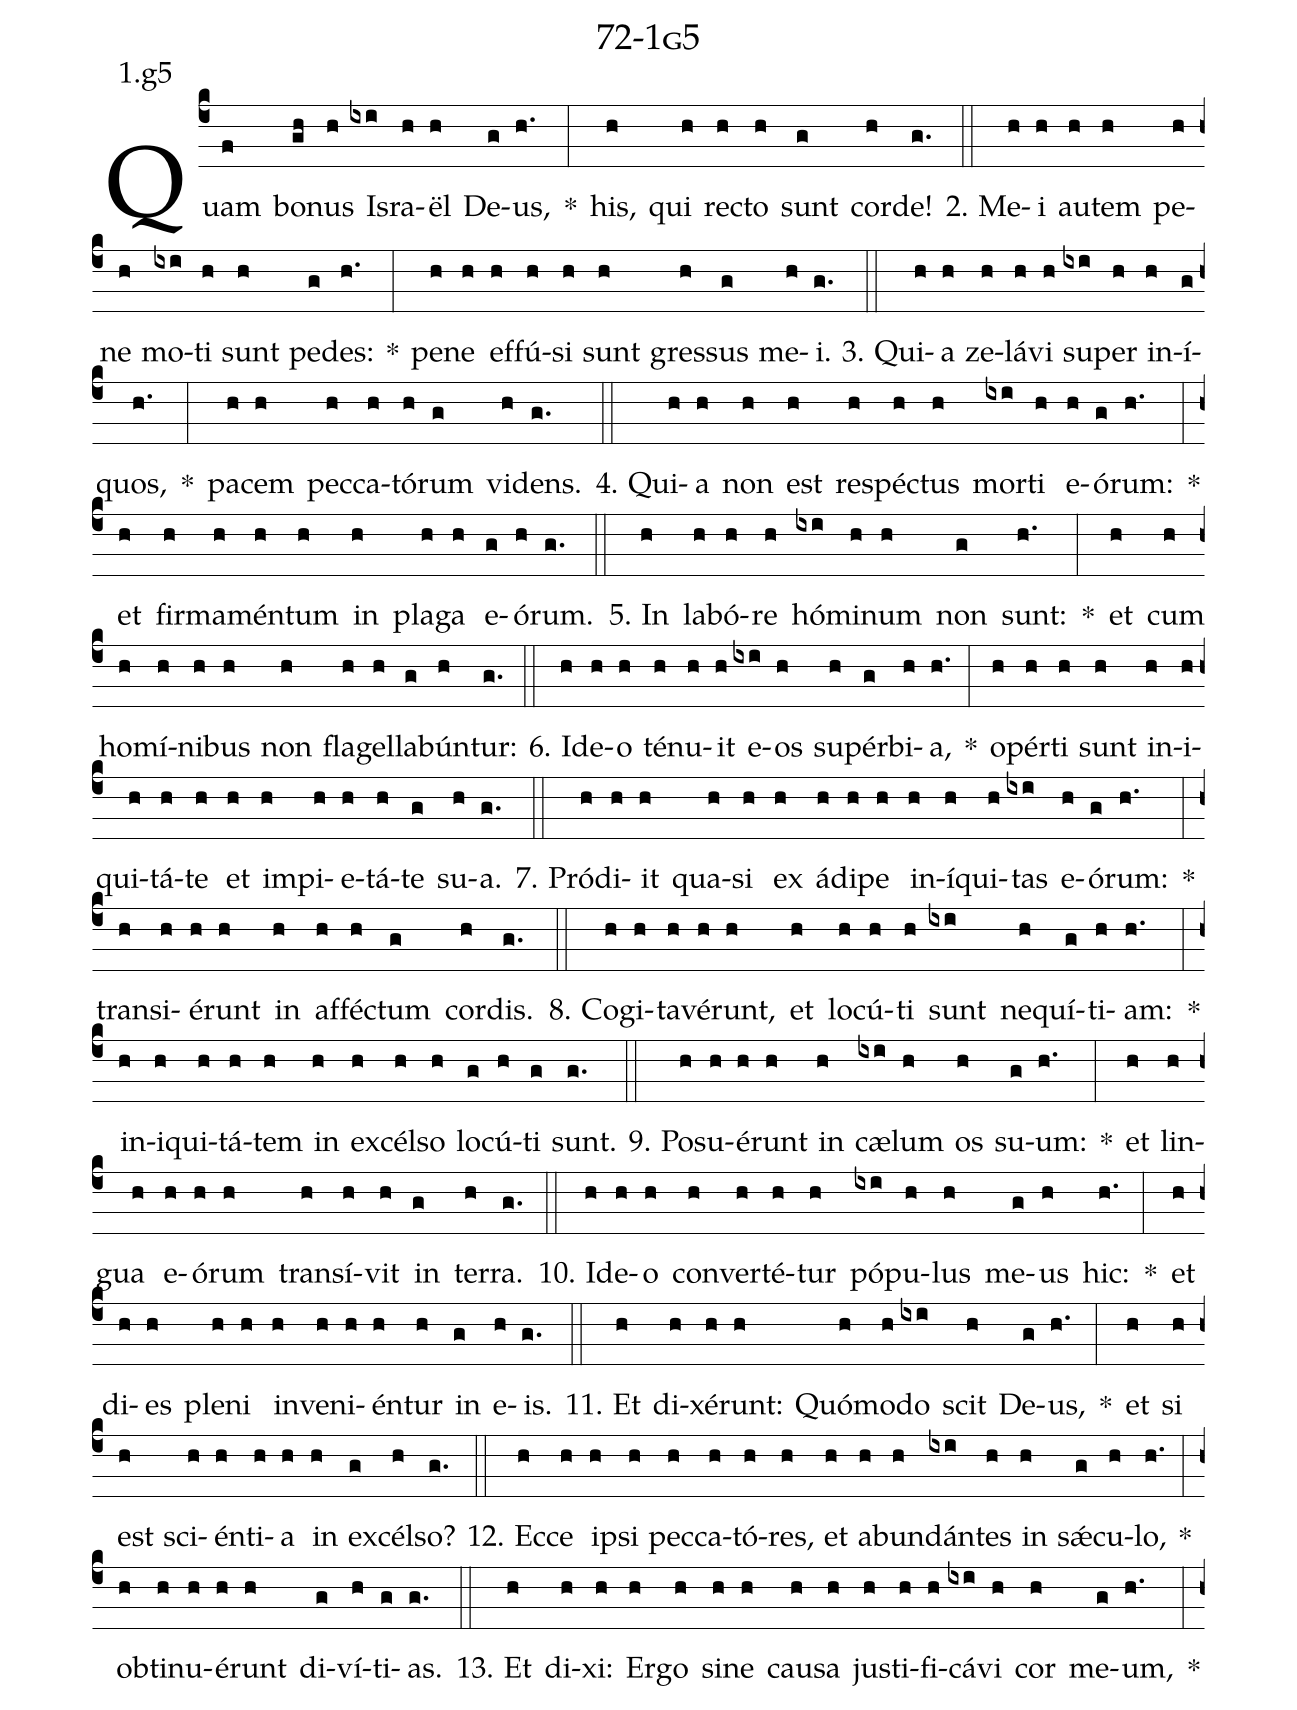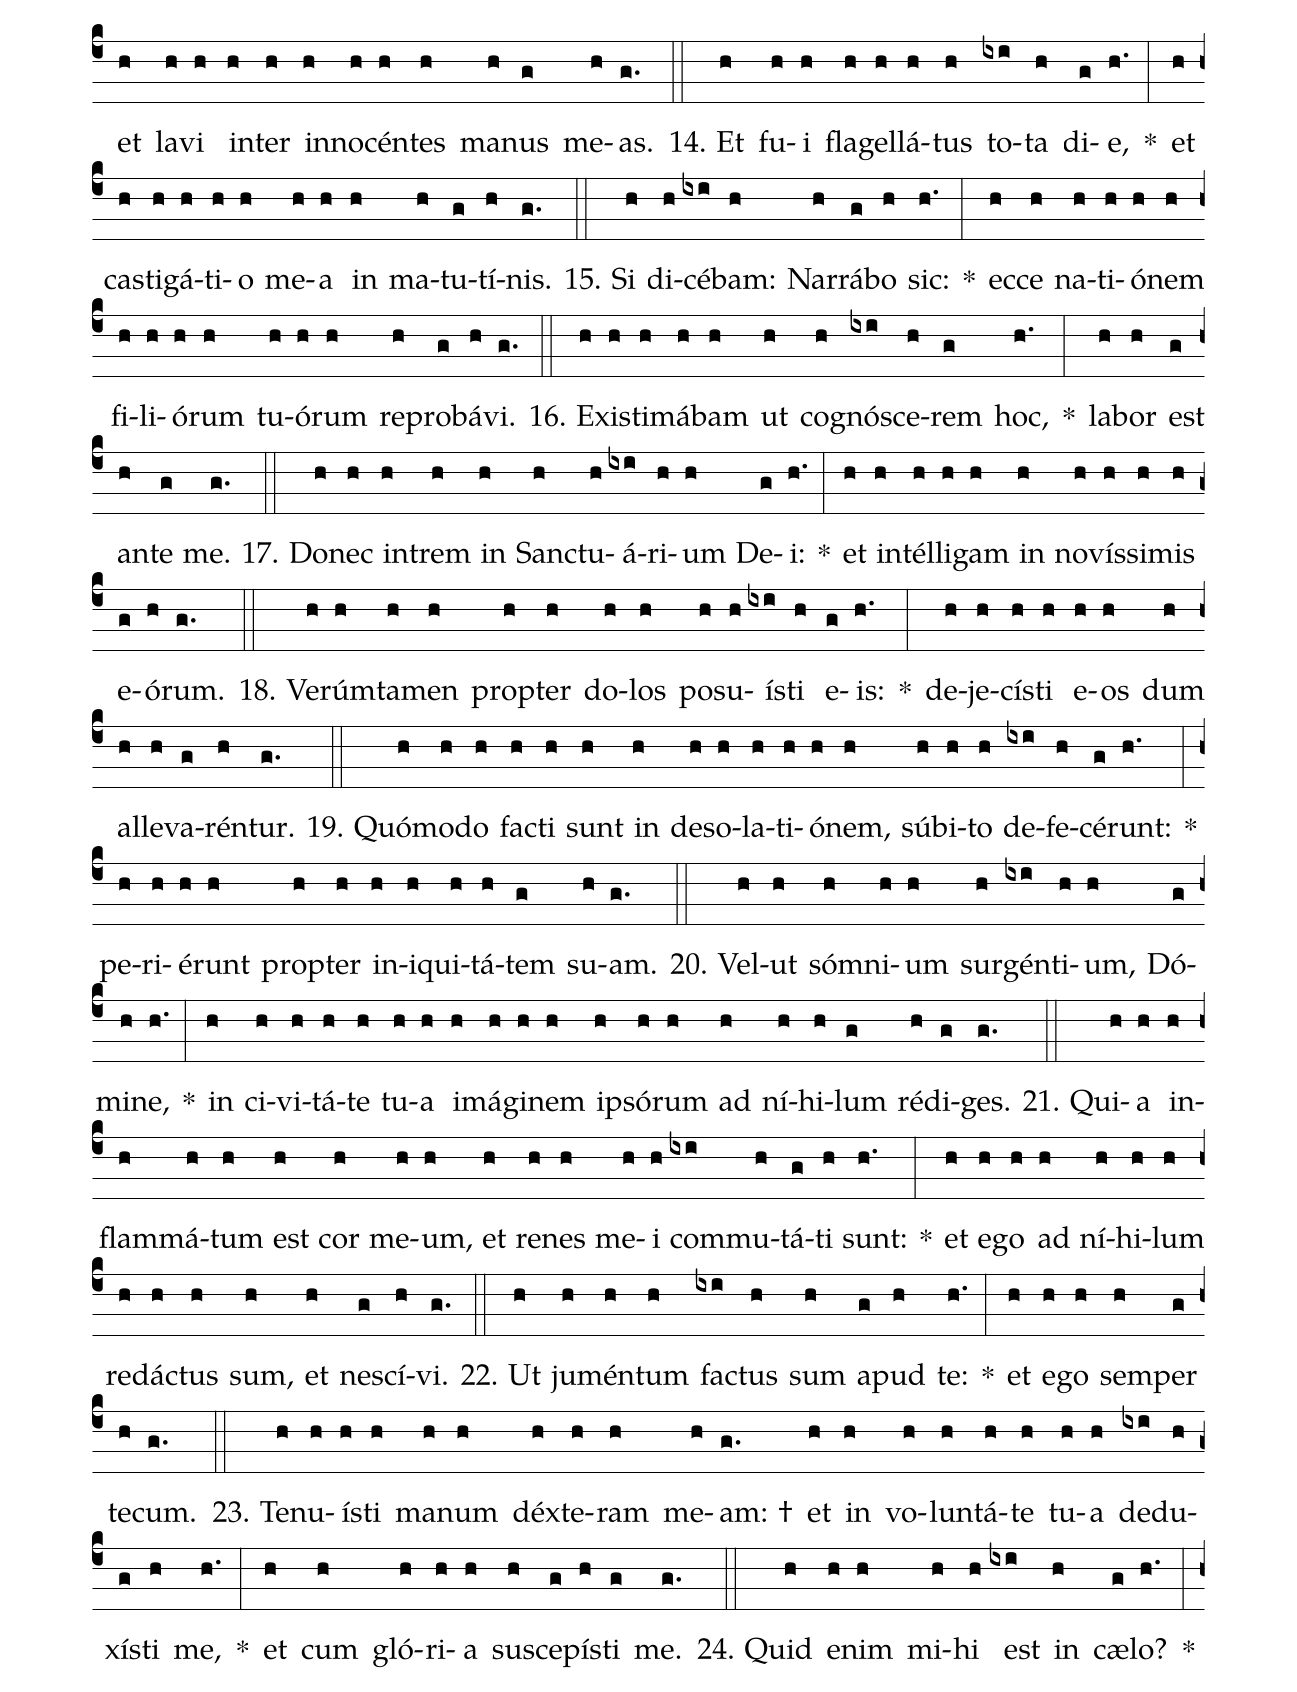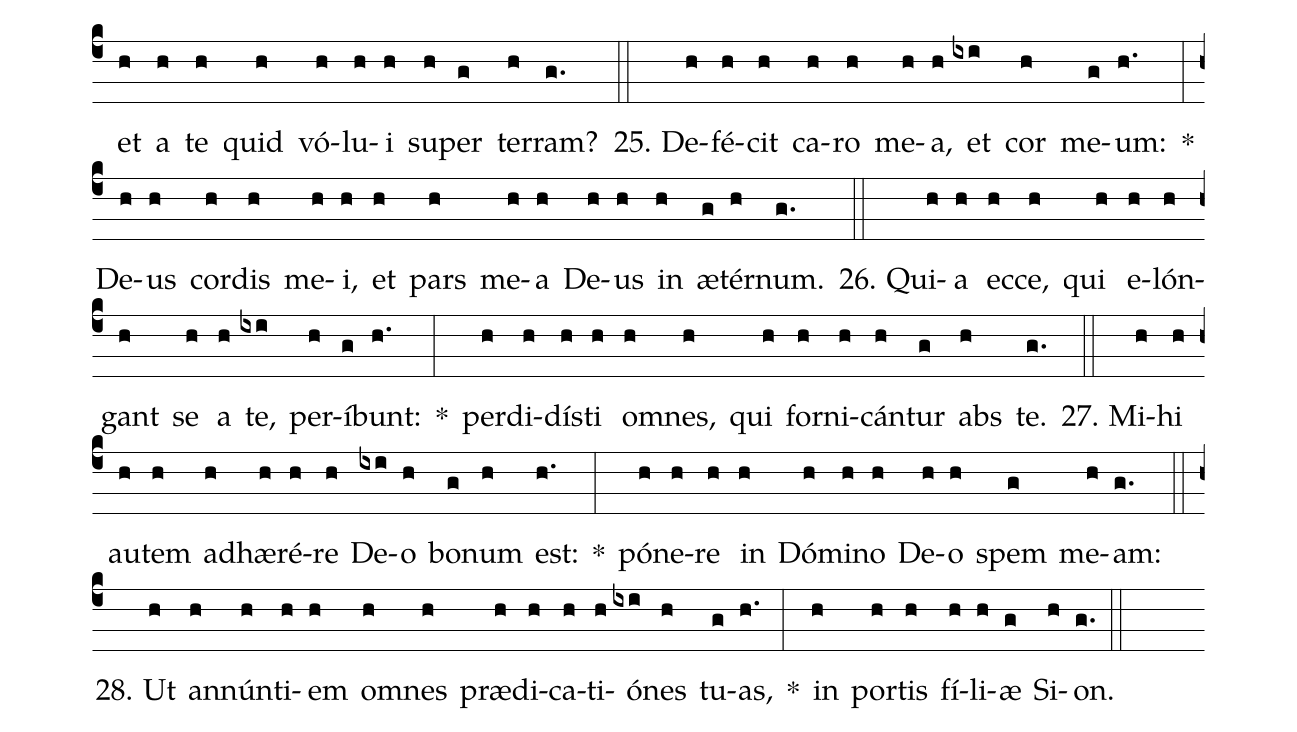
name: 72-1g5;
annotation: 1.g5;
%%
(c4)Quam(f) bo(gh)nus(h) Is(ixi)ra(h)ël(h) De(g)us,(h.) *(:) his,(h) qui(h) rec(h)to(h) sunt(g) cor(h)de!(g.) (::)
2. Me(h)i(h) au(h)tem(h) pe(h)ne(h) mo(ixi)ti(h) sunt(h) pe(g)des:(h.) *(:) pe(h)ne(h) ef(h)fú(h)si(h) sunt(h) gres(h)sus(g) me(h)i.(g.) (::)
3. Qui(h)a(h) ze(h)lá(h)vi(h) su(ixi)per(h) in(h)í(g)quos,(h.) *(:) pa(h)cem(h) pec(h)ca(h)tó(h)rum(g) vi(h)dens.(g.) (::)
4. Qui(h)a(h) non(h) est(h) re(h)spéc(h)tus(h) mor(ixi)ti(h) e(h)ó(g)rum:(h.) *(:) et(h) fir(h)ma(h)mén(h)tum(h) in(h) pla(h)ga(h) e(g)ó(h)rum.(g.) (::)
5. In(h) la(h)bó(h)re(h) hó(ixi)mi(h)num(h) non(g) sunt:(h.) *(:) et(h) cum(h) ho(h)mí(h)ni(h)bus(h) non(h) fla(h)gel(h)la(g)bún(h)tur:(g.) (::)
6. Id(h)e(h)o(h) té(h)nu(h)it(h) e(ixi)os(h) su(h)pér(g)bi(h)a,(h.) *(:) o(h)pér(h)ti(h) sunt(h) in(h)i(h)qui(h)tá(h)te(h) et(h) im(h)pi(h)e(h)tá(h)te(g) su(h)a.(g.) (::)
7. Pród(h)i(h)it(h) qua(h)si(h) ex(h) á(h)di(h)pe(h) in(h)í(h)qui(h)tas(ixi) e(h)ó(g)rum:(h.) *(:) trans(h)i(h)é(h)runt(h) in(h) af(h)féc(h)tum(g) cor(h)dis.(g.) (::)
8. Co(h)gi(h)ta(h)vé(h)runt,(h) et(h) lo(h)cú(h)ti(h) sunt(ixi) ne(h)quí(g)ti(h)am:(h.) *(:) in(h)i(h)qui(h)tá(h)tem(h) in(h) ex(h)cél(h)so(h) lo(g)cú(h)ti(g) sunt.(g.) (::)
9. Po(h)su(h)é(h)runt(h) in(h) cæ(ixi)lum(h) os(h) su(g)um:(h.) *(:) et(h) lin(h)gua(h) e(h)ó(h)rum(h) trans(h)í(h)vit(h) in(g) ter(h)ra.(g.) (::)
10. Id(h)e(h)o(h) con(h)ver(h)té(h)tur(h) pó(ixi)pu(h)lus(h) me(g)us(h) hic:(h.) *(:) et(h) di(h)es(h) ple(h)ni(h) in(h)ve(h)ni(h)én(h)tur(h) in(g) e(h)is.(g.) (::)
11. Et(h) di(h)xé(h)runt:(h) Quó(h)mo(h)do(ixi) scit(h) De(g)us,(h.) *(:) et(h) si(h) est(h) sci(h)én(h)ti(h)a(h) in(h) ex(g)cél(h)so?(g.) (::)
12. Ec(h)ce(h) ip(h)si(h) pec(h)ca(h)tó(h)res,(h) et(h) ab(h)un(h)dán(ixi)tes(h) in(h) sǽ(g)cu(h)lo,(h.) *(:) ob(h)ti(h)nu(h)é(h)runt(h) di(g)ví(h)ti(g)as.(g.) (::)
13. Et(h) di(h)xi:(h) Er(h)go(h) si(h)ne(h) cau(h)sa(h) jus(h)ti(h)fi(h)cá(ixi)vi(h) cor(h) me(g)um,(h.) *(:) et(h) la(h)vi(h) in(h)ter(h) in(h)no(h)cén(h)tes(h) ma(h)nus(g) me(h)as.(g.) (::)
14. Et(h) fu(h)i(h) fla(h)gel(h)lá(h)tus(h) to(ixi)ta(h) di(g)e,(h.) *(:) et(h) cas(h)ti(h)gá(h)ti(h)o(h) me(h)a(h) in(h) ma(h)tu(g)tí(h)nis.(g.) (::)
15. Si(h) di(h)cé(ixi)bam:(h) Nar(h)rá(g)bo(h) sic:(h.) *(:) ec(h)ce(h) na(h)ti(h)ó(h)nem(h) fi(h)li(h)ó(h)rum(h) tu(h)ó(h)rum(h) re(h)pro(g)bá(h)vi.(g.) (::)
16. Ex(h)is(h)ti(h)má(h)bam(h) ut(h) co(h)gnó(ixi)sce(h)rem(g) hoc,(h.) *(:) la(h)bor(h) est(g) an(h)te(g) me.(g.) (::)
17. Do(h)nec(h) in(h)trem(h) in(h) Sanc(h)tu(h)á(ixi)ri(h)um(h) De(g)i:(h.) *(:) et(h) in(h)tél(h)li(h)gam(h) in(h) no(h)vís(h)si(h)mis(h) e(g)ó(h)rum.(g.) (::)
18. Ve(h)rúm(h)ta(h)men(h) prop(h)ter(h) do(h)los(h) po(h)su(h)ís(ixi)ti(h) e(g)is:(h.) *(:) de(h)je(h)cís(h)ti(h) e(h)os(h) dum(h) al(h)le(h)va(g)rén(h)tur.(g.) (::)
19. Quó(h)mo(h)do(h) fac(h)ti(h) sunt(h) in(h) de(h)so(h)la(h)ti(h)ó(h)nem,(h) súb(h)i(h)to(h) de(ixi)fe(h)cé(g)runt:(h.) *(:) pe(h)ri(h)é(h)runt(h) prop(h)ter(h) in(h)i(h)qui(h)tá(h)tem(g) su(h)am.(g.) (::)
20. Vel(h)ut(h) sóm(h)ni(h)um(h) sur(h)gén(ixi)ti(h)um,(h) Dó(g)mi(h)ne,(h.) *(:) in(h) ci(h)vi(h)tá(h)te(h) tu(h)a(h) i(h)má(h)gi(h)nem(h) ip(h)só(h)rum(h) ad(h) ní(h)hi(h)lum(g) réd(h)i(g)ges.(g.) (::)
21. Qui(h)a(h) in(h)flam(h)má(h)tum(h) est(h) cor(h) me(h)um,(h) et(h) re(h)nes(h) me(h)i(h) com(ixi)mu(h)tá(g)ti(h) sunt:(h.) *(:) et(h) e(h)go(h) ad(h) ní(h)hi(h)lum(h) red(h)ác(h)tus(h) sum,(h) et(h) ne(g)scí(h)vi.(g.) (::)
22. Ut(h) ju(h)mén(h)tum(h) fac(ixi)tus(h) sum(h) a(g)pud(h) te:(h.) *(:) et(h) e(h)go(h) sem(h)per(g) te(h)cum.(g.) (::)
23. Te(h)nu(h)ís(h)ti(h) ma(h)num(h) déx(h)te(h)ram(h) me(h)am: †(g.) et(h) in(h) vo(h)lun(h)tá(h)te(h) tu(h)a(h) de(ixi)du(h)xís(g)ti(h) me,(h.) *(:) et(h) cum(h) gló(h)ri(h)a(h) su(h)sce(g)pís(h)ti(g) me.(g.) (::)
24. Quid(h) e(h)nim(h) mi(h)hi(h) est(ixi) in(h) cæ(g)lo?(h.) *(:) et(h) a(h) te(h) quid(h) vó(h)lu(h)i(h) su(h)per(g) ter(h)ram?(g.) (::)
25. De(h)fé(h)cit(h) ca(h)ro(h) me(h)a,(h) et(ixi) cor(h) me(g)um:(h.) *(:) De(h)us(h) cor(h)dis(h) me(h)i,(h) et(h) pars(h) me(h)a(h) De(h)us(h) in(h) æ(g)tér(h)num.(g.) (::)
26. Qui(h)a(h) ec(h)ce,(h) qui(h) e(h)lón(h)gant(h) se(h) a(h) te,(ixi) per(h)í(g)bunt:(h.) *(:) per(h)di(h)dís(h)ti(h) om(h)nes,(h) qui(h) for(h)ni(h)cán(h)tur(g) abs(h) te.(g.) (::)
27. Mi(h)hi(h) au(h)tem(h) ad(h)hæ(h)ré(h)re(h) De(ixi)o(h) bo(g)num(h) est:(h.) *(:) pó(h)ne(h)re(h) in(h) Dó(h)mi(h)no(h) De(h)o(h) spem(g) me(h)am:(g.) (::)
28. Ut(h) an(h)nún(h)ti(h)em(h) om(h)nes(h) præ(h)di(h)ca(h)ti(h)ó(ixi)nes(h) tu(g)as,(h.) *(:) in(h) por(h)tis(h) fí(h)li(h)æ(g) Si(h)on.(g.) (::)
